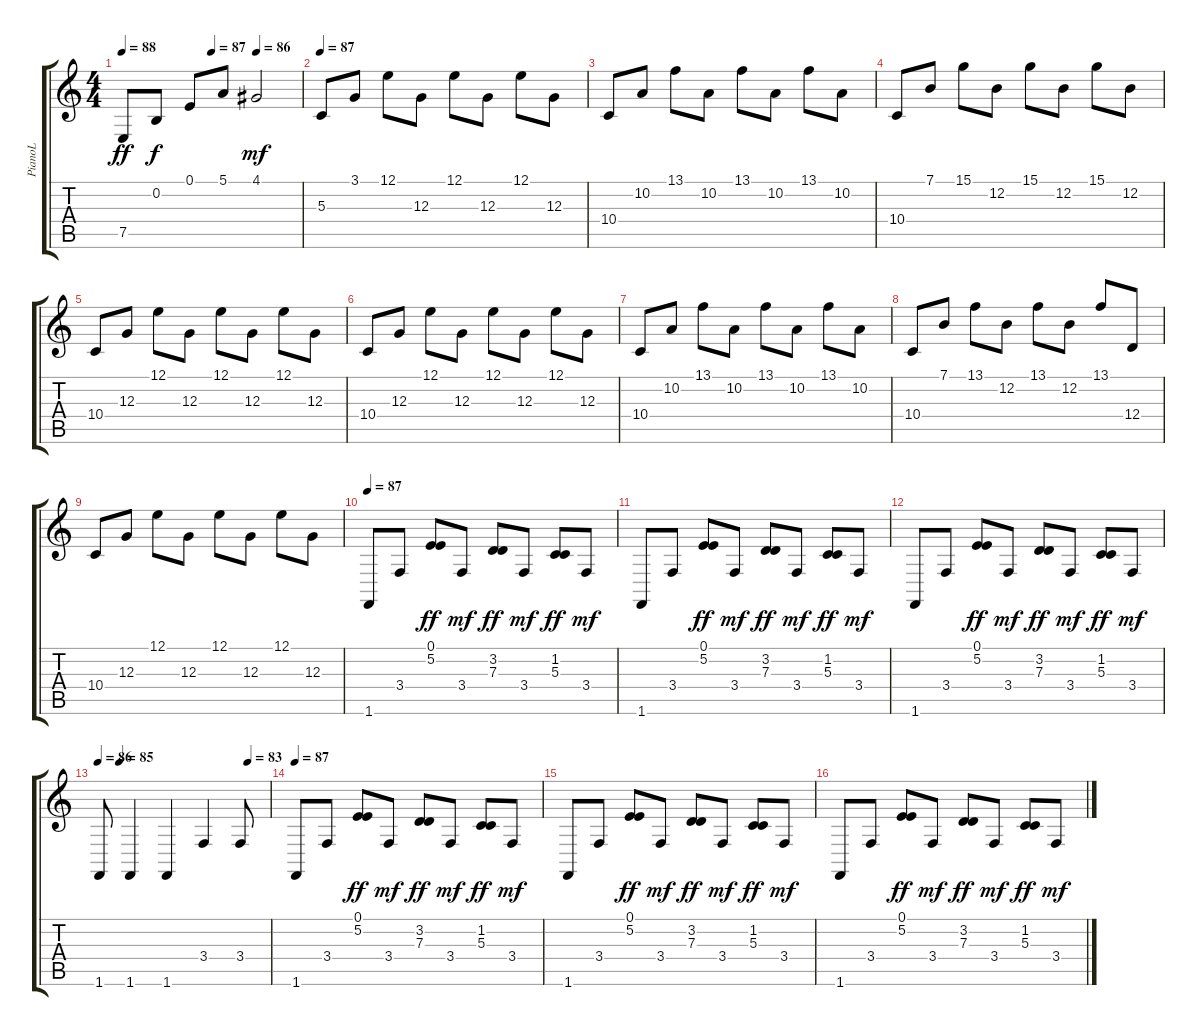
\track ("PianoL" "PianoL") {instrument acousticgrandpiano}
\staff {score tabs}
\tuning (E4 B3 G3 D3 A2 E2) {hide}
\ts (4 4)
\tempo 88
\tempo (87 0.5)
\tempo (86 0.75)
\clef g2
\ks c
7.5.8{dy ff} 0.2.8{dy f} 0.1.8 5.1.8 4.1.2{dy mf} |
\tempo 87
5.3.8 3.1.8 12.1.8 12.3.8 12.1.8 12.3.8 12.1.8 12.3.8 |
10.4.8 10.2.8 13.1.8 10.2.8 13.1.8 10.2.8 13.1.8 10.2.8 |
10.4.8 7.1.8 15.1.8 12.2.8 15.1.8 12.2.8 15.1.8 12.2.8 |
10.4.8 12.3.8 12.1.8 12.3.8 12.1.8 12.3.8 12.1.8 12.3.8 |
10.4.8 12.3.8 12.1.8 12.3.8 12.1.8 12.3.8 12.1.8 12.3.8 |
10.4.8 10.2.8 13.1.8 10.2.8 13.1.8 10.2.8 13.1.8 10.2.8 |
10.4.8 7.1.8 13.1.8 12.2.8 13.1.8 12.2.8 13.1.8 12.4.8 |
10.4.8 12.3.8 12.1.8 12.3.8 12.1.8 12.3.8 12.1.8 12.3.8 |
\tempo 87
1.6.8 3.4.8 (0.1 5.2).8{dy ff} 3.4.8{dy mf} (3.2 7.3).8{dy ff} 3.4.8{dy mf} (1.2 5.3).8{dy ff} 3.4.8{dy mf} |
1.6.8 3.4.8 (0.1 5.2).8{dy ff} 3.4.8{dy mf} (3.2 7.3).8{dy ff} 3.4.8{dy mf} (1.2 5.3).8{dy ff} 3.4.8{dy mf} |
1.6.8 3.4.8 (0.1 5.2).8{dy ff} 3.4.8{dy mf} (3.2 7.3).8{dy ff} 3.4.8{dy mf} (1.2 5.3).8{dy ff} 3.4.8{dy mf} |
\tempo 86
\tempo (85 0.125)
\tempo (83 0.875)
1.6.8 1.6.4 1.6.4 3.4.4 3.4.8 |
\tempo 87
1.6.8 3.4.8 (0.1 5.2).8{dy ff} 3.4.8{dy mf} (3.2 7.3).8{dy ff} 3.4.8{dy mf} (1.2 5.3).8{dy ff} 3.4.8{dy mf} |
1.6.8 3.4.8 (0.1 5.2).8{dy ff} 3.4.8{dy mf} (3.2 7.3).8{dy ff} 3.4.8{dy mf} (1.2 5.3).8{dy ff} 3.4.8{dy mf} |
1.6.8 3.4.8 (0.1 5.2).8{dy ff} 3.4.8{dy mf} (3.2 7.3).8{dy ff} 3.4.8{dy mf} (1.2 5.3).8{dy ff} 3.4.8{dy mf}
